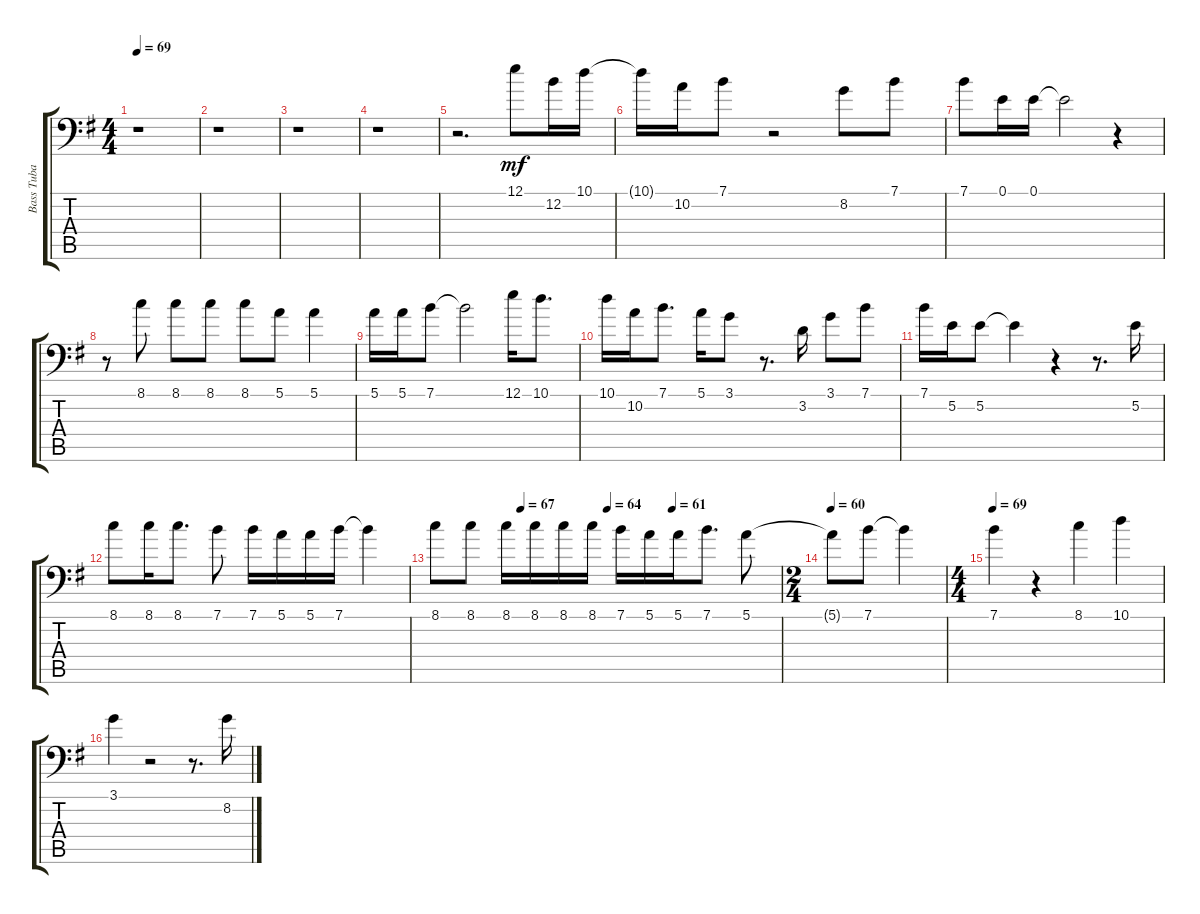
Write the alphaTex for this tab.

\track ("Bass Tuba in Eb" "Bass Tuba ") {instrument tuba}
\staff {score tabs}
\tuning (E4 B3 G3 D3 A2 E2) {hide}
\ts (4 4)
\tempo 69
\clef f4
\ks eminor
r.1{dy mf instrument tuba} |
r.1 |
r.1 |
r.1 |
r.2{d} 12.1.8 12.2.16 10.1.16 |
10.1{t}.16 10.2.16 7.1.8 r.2 8.2.8 7.1.8 |
7.1.8 0.1.16 0.1.16 0.1{t}.2 r.4 |
r.8 8.1.8 8.1.8 8.1.8 8.1.8 5.1.8 5.1.4 |
5.1.16 5.1.16 7.1.8 7.1{t}.2 12.1.16 10.1.8{d} |
10.1.16 10.2.16 7.1.8{d} 5.1.16 3.1.8 r.8{d} 3.2.16 3.1.8 7.1.8 |
7.1.16 5.2.16 5.2.8 5.2{t}.4 r.4 r.8{d} 5.2.16 |
8.1.8 8.1.16 8.1.8{d} 7.1.8 7.1.16 5.1.16 5.1.16 7.1.16 7.1{t}.4 |
\tempo (67 0.25)
\tempo (64 0.5)
\tempo (61 0.6875)
8.1.8 8.1.8 8.1.16 8.1.16 8.1.16 8.1.16 7.1.16 5.1.16 5.1.16 7.1.8{d} 5.1.8 |
\ts (2 4)
\tempo 60
5.1{t}.8 7.1.8 7.1{t}.4 |
\ts (4 4)
\tempo 69
7.1.4 r.4 8.1.4 10.1.4 |
3.1.4 r.2 r.8{d} 8.2.16
